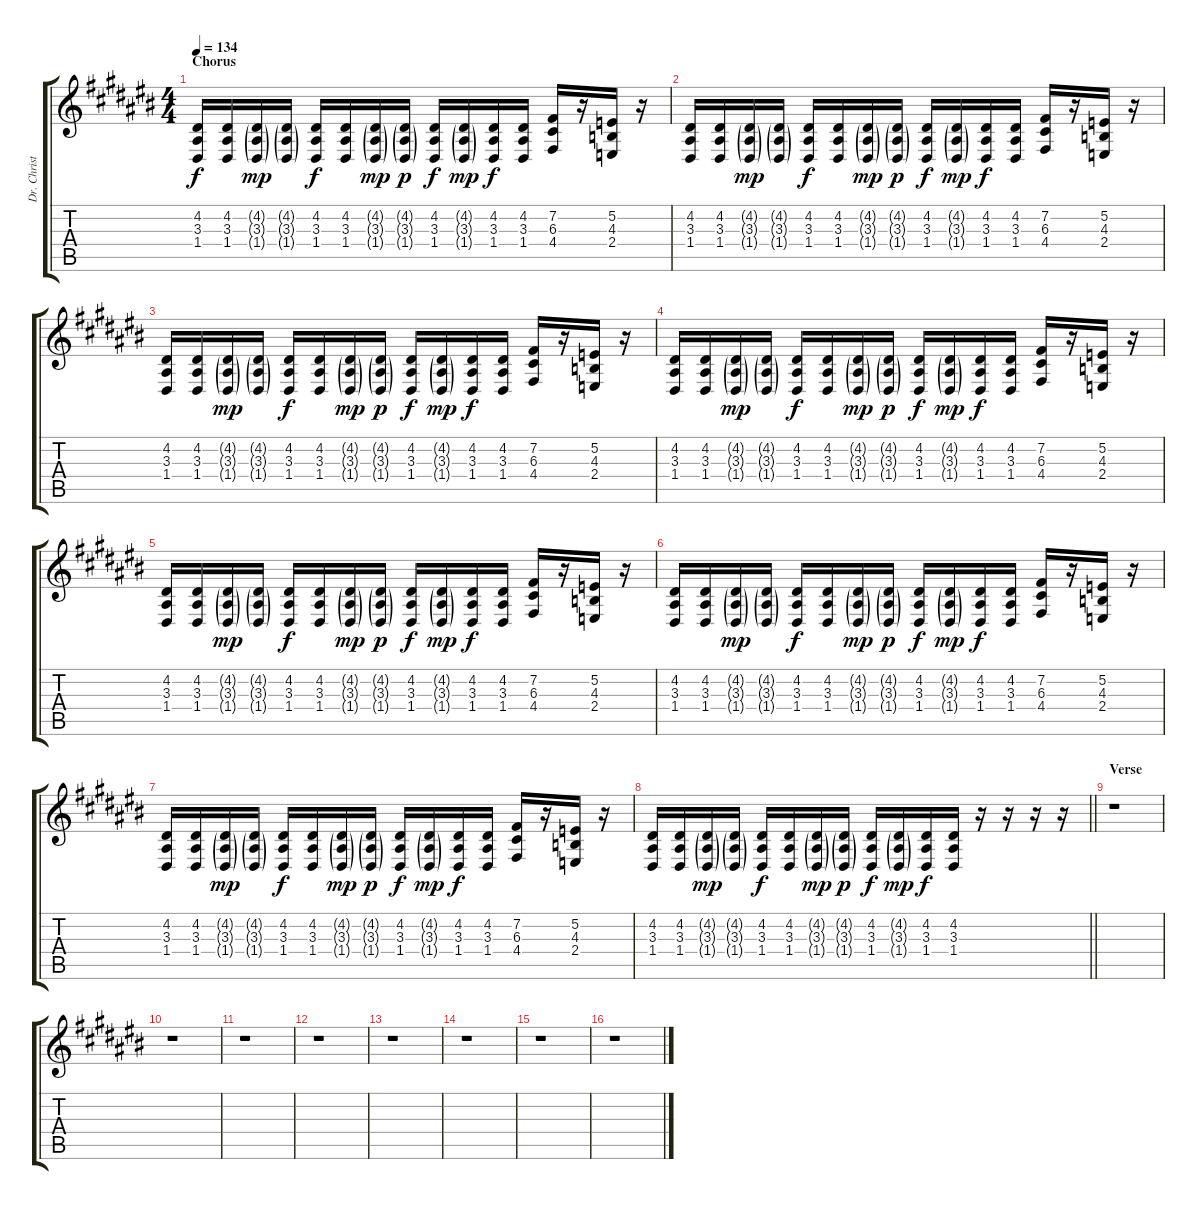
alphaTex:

\track ("Dr. Christian Lorenz - Keyboard IV" "Dr. Christ") {instrument lead8bassandlead}
\staff {score tabs}
\tuning (E4 B3 G3 D3 A2 D2) {hide}
\ts (4 4)
\section ("" "Chorus")
\tempo 134
\clef g2
\ks c#
(4.2 3.3 1.4).16{dy f} (4.2 3.3 1.4).16 (4.2{g} 3.3{g} 1.4{g}).16{dy mp} (4.2{g} 3.3{g} 1.4{g}).16 (4.2 3.3 1.4).16{dy f} (4.2 3.3 1.4).16 (4.2{g} 3.3{g} 1.4{g}).16{dy mp} (4.2{g} 3.3{g} 1.4{g}).16{dy p} (4.2 3.3 1.4).16{dy f} (4.2{g} 3.3{g} 1.4{g}).16{dy mp} (4.2 3.3 1.4).16{dy f} (4.2 3.3 1.4).16 (7.2 6.3 4.4).16 r.16 (5.2 4.3 2.4).16 r.16 |
(4.2 3.3 1.4).16 (4.2 3.3 1.4).16 (4.2{g} 3.3{g} 1.4{g}).16{dy mp} (4.2{g} 3.3{g} 1.4{g}).16 (4.2 3.3 1.4).16{dy f} (4.2 3.3 1.4).16 (4.2{g} 3.3{g} 1.4{g}).16{dy mp} (4.2{g} 3.3{g} 1.4{g}).16{dy p} (4.2 3.3 1.4).16{dy f} (4.2{g} 3.3{g} 1.4{g}).16{dy mp} (4.2 3.3 1.4).16{dy f} (4.2 3.3 1.4).16 (7.2 6.3 4.4).16 r.16 (5.2 4.3 2.4).16 r.16 |
(4.2 3.3 1.4).16 (4.2 3.3 1.4).16 (4.2{g} 3.3{g} 1.4{g}).16{dy mp} (4.2{g} 3.3{g} 1.4{g}).16 (4.2 3.3 1.4).16{dy f} (4.2 3.3 1.4).16 (4.2{g} 3.3{g} 1.4{g}).16{dy mp} (4.2{g} 3.3{g} 1.4{g}).16{dy p} (4.2 3.3 1.4).16{dy f} (4.2{g} 3.3{g} 1.4{g}).16{dy mp} (4.2 3.3 1.4).16{dy f} (4.2 3.3 1.4).16 (7.2 6.3 4.4).16 r.16 (5.2 4.3 2.4).16 r.16 |
(4.2 3.3 1.4).16 (4.2 3.3 1.4).16 (4.2{g} 3.3{g} 1.4{g}).16{dy mp} (4.2{g} 3.3{g} 1.4{g}).16 (4.2 3.3 1.4).16{dy f} (4.2 3.3 1.4).16 (4.2{g} 3.3{g} 1.4{g}).16{dy mp} (4.2{g} 3.3{g} 1.4{g}).16{dy p} (4.2 3.3 1.4).16{dy f} (4.2{g} 3.3{g} 1.4{g}).16{dy mp} (4.2 3.3 1.4).16{dy f} (4.2 3.3 1.4).16 (7.2 6.3 4.4).16 r.16 (5.2 4.3 2.4).16 r.16 |
(4.2 3.3 1.4).16 (4.2 3.3 1.4).16 (4.2{g} 3.3{g} 1.4{g}).16{dy mp} (4.2{g} 3.3{g} 1.4{g}).16 (4.2 3.3 1.4).16{dy f} (4.2 3.3 1.4).16 (4.2{g} 3.3{g} 1.4{g}).16{dy mp} (4.2{g} 3.3{g} 1.4{g}).16{dy p} (4.2 3.3 1.4).16{dy f} (4.2{g} 3.3{g} 1.4{g}).16{dy mp} (4.2 3.3 1.4).16{dy f} (4.2 3.3 1.4).16 (7.2 6.3 4.4).16 r.16 (5.2 4.3 2.4).16 r.16 |
(4.2 3.3 1.4).16 (4.2 3.3 1.4).16 (4.2{g} 3.3{g} 1.4{g}).16{dy mp} (4.2{g} 3.3{g} 1.4{g}).16 (4.2 3.3 1.4).16{dy f} (4.2 3.3 1.4).16 (4.2{g} 3.3{g} 1.4{g}).16{dy mp} (4.2{g} 3.3{g} 1.4{g}).16{dy p} (4.2 3.3 1.4).16{dy f} (4.2{g} 3.3{g} 1.4{g}).16{dy mp} (4.2 3.3 1.4).16{dy f} (4.2 3.3 1.4).16 (7.2 6.3 4.4).16 r.16 (5.2 4.3 2.4).16 r.16 |
(4.2 3.3 1.4).16 (4.2 3.3 1.4).16 (4.2{g} 3.3{g} 1.4{g}).16{dy mp} (4.2{g} 3.3{g} 1.4{g}).16 (4.2 3.3 1.4).16{dy f} (4.2 3.3 1.4).16 (4.2{g} 3.3{g} 1.4{g}).16{dy mp} (4.2{g} 3.3{g} 1.4{g}).16{dy p} (4.2 3.3 1.4).16{dy f} (4.2{g} 3.3{g} 1.4{g}).16{dy mp} (4.2 3.3 1.4).16{dy f} (4.2 3.3 1.4).16 (7.2 6.3 4.4).16 r.16 (5.2 4.3 2.4).16 r.16 |
\barLineRight lightlight
(4.2 3.3 1.4).16 (4.2 3.3 1.4).16 (4.2{g} 3.3{g} 1.4{g}).16{dy mp} (4.2{g} 3.3{g} 1.4{g}).16 (4.2 3.3 1.4).16{dy f} (4.2 3.3 1.4).16 (4.2{g} 3.3{g} 1.4{g}).16{dy mp} (4.2{g} 3.3{g} 1.4{g}).16{dy p} (4.2 3.3 1.4).16{dy f} (4.2{g} 3.3{g} 1.4{g}).16{dy mp} (4.2 3.3 1.4).16{dy f} (4.2 3.3 1.4).16 r.16 r.16 r.16 r.16 |
\section ("" "Verse")
r.1 |
r.1 |
r.1 |
r.1 |
r.1 |
r.1 |
r.1 |
r.1
